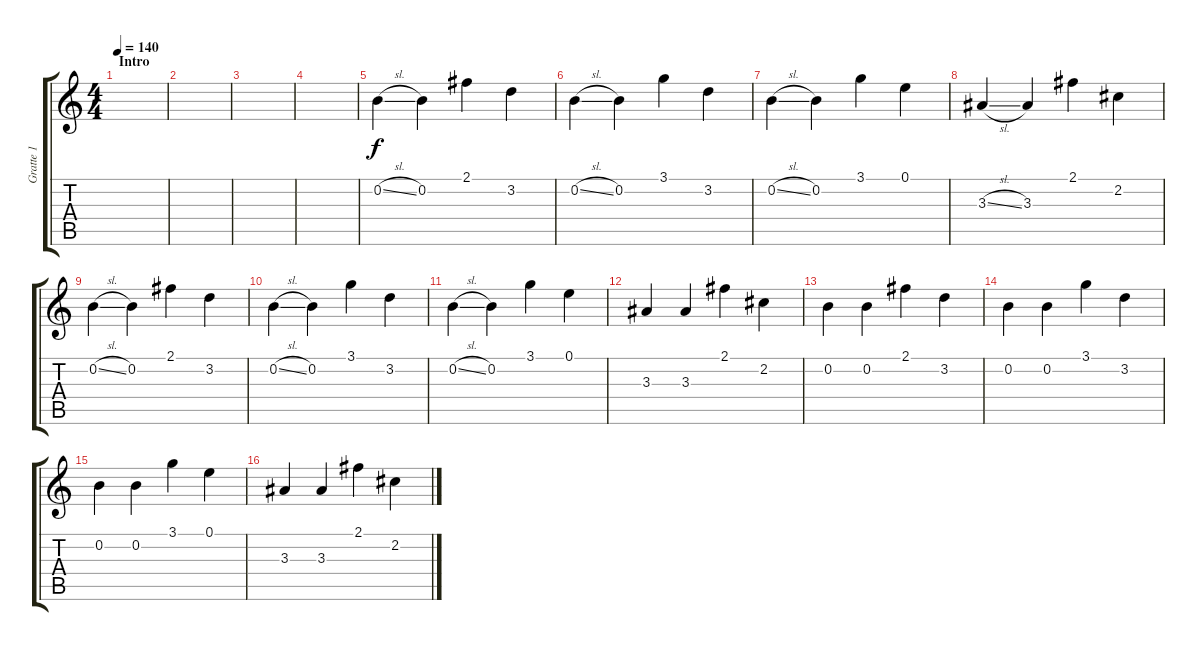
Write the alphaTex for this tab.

\track ("Gratte 1" "Gratte 1") {instrument overdrivenguitar}
\staff {score tabs}
\tuning (E4 B3 G3 D3 A2 E2) {hide}
\ts (4 4)
\section ("" "Intro")
\tempo 140
\clef g2
\ks c
|
|
|
|
0.2{sl}.4 0.2.4 2.1.4 3.2.4 |
0.2{sl}.4 0.2.4 3.1.4 3.2.4 |
0.2{sl}.4 0.2.4 3.1.4 0.1.4 |
3.3{sl}.4 3.3.4 2.1.4 2.2.4 |
0.2{sl}.4 0.2.4 2.1.4 3.2.4 |
0.2{sl}.4 0.2.4 3.1.4 3.2.4 |
0.2{sl}.4 0.2.4 3.1.4 0.1.4 |
3.3.4 3.3.4 2.1.4 2.2.4 |
0.2.4 0.2.4 2.1.4 3.2.4 |
0.2.4 0.2.4 3.1.4 3.2.4 |
0.2.4 0.2.4 3.1.4 0.1.4 |
3.3.4 3.3.4 2.1.4 2.2.4
